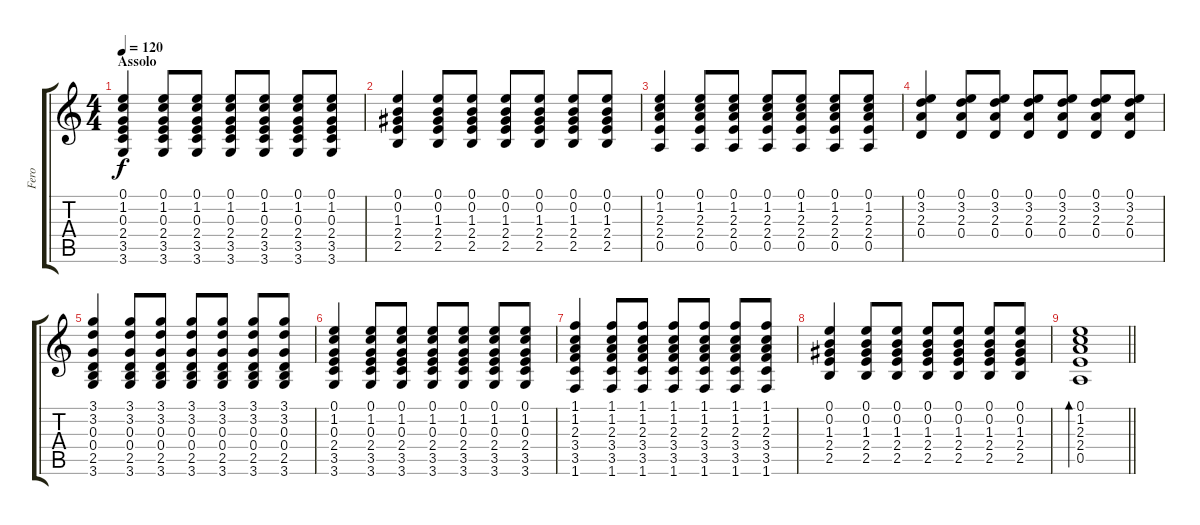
\track ("Fero" "Fero") {instrument electricguitarclean}
\staff {score tabs}
\tuning (E4 B3 G3 D3 A2 E2) {hide}
\ts (4 4)
\section ("" "Assolo")
\tempo 120
\clef g2
\ks c
(0.1 1.2 0.3 2.4 3.5 3.6).4{dy f} (0.1 1.2 0.3 2.4 3.5 3.6).8 (0.1 1.2 0.3 2.4 3.5 3.6).8 (0.1 1.2 0.3 2.4 3.5 3.6).8 (0.1 1.2 0.3 2.4 3.5 3.6).8 (0.1 1.2 0.3 2.4 3.5 3.6).8 (0.1 1.2 0.3 2.4 3.5 3.6).8 |
(0.1 0.2 1.3 2.4 2.5).4 (0.1 0.2 1.3 2.4 2.5).8 (0.1 0.2 1.3 2.4 2.5).8 (0.1 0.2 1.3 2.4 2.5).8 (0.1 0.2 1.3 2.4 2.5).8 (0.1 0.2 1.3 2.4 2.5).8 (0.1 0.2 1.3 2.4 2.5).8 |
(0.1 1.2 2.3 2.4 0.5).4 (0.1 1.2 2.3 2.4 0.5).8 (0.1 1.2 2.3 2.4 0.5).8 (0.1 1.2 2.3 2.4 0.5).8 (0.1 1.2 2.3 2.4 0.5).8 (0.1 1.2 2.3 2.4 0.5).8 (0.1 1.2 2.3 2.4 0.5).8 |
(0.1 3.2 2.3 0.4).4 (0.1 3.2 2.3 0.4).8 (0.1 3.2 2.3 0.4).8 (0.1 3.2 2.3 0.4).8 (0.1 3.2 2.3 0.4).8 (0.1 3.2 2.3 0.4).8 (0.1 3.2 2.3 0.4).8 |
(3.1 3.2 0.3 0.4 2.5 3.6).4 (3.1 3.2 0.3 0.4 2.5 3.6).8 (3.1 3.2 0.3 0.4 2.5 3.6).8 (3.1 3.2 0.3 0.4 2.5 3.6).8 (3.1 3.2 0.3 0.4 2.5 3.6).8 (3.1 3.2 0.3 0.4 2.5 3.6).8 (3.1 3.2 0.3 0.4 2.5 3.6).8 |
(0.1 1.2 0.3 2.4 3.5 3.6).4 (0.1 1.2 0.3 2.4 3.5 3.6).8 (0.1 1.2 0.3 2.4 3.5 3.6).8 (0.1 1.2 0.3 2.4 3.5 3.6).8 (0.1 1.2 0.3 2.4 3.5 3.6).8 (0.1 1.2 0.3 2.4 3.5 3.6).8 (0.1 1.2 0.3 2.4 3.5 3.6).8 |
(1.1 1.2 2.3 3.4 3.5 1.6).4 (1.1 1.2 2.3 3.4 3.5 1.6).8 (1.1 1.2 2.3 3.4 3.5 1.6).8 (1.1 1.2 2.3 3.4 3.5 1.6).8 (1.1 1.2 2.3 3.4 3.5 1.6).8 (1.1 1.2 2.3 3.4 3.5 1.6).8 (1.1 1.2 2.3 3.4 3.5 1.6).8 |
(0.1 0.2 1.3 2.4 2.5).4 (0.1 0.2 1.3 2.4 2.5).8 (0.1 0.2 1.3 2.4 2.5).8 (0.1 0.2 1.3 2.4 2.5).8 (0.1 0.2 1.3 2.4 2.5).8 (0.1 0.2 1.3 2.4 2.5).8 (0.1 0.2 1.3 2.4 2.5).8 |
\barLineRight lightlight
(0.1 1.2 2.3 2.4 0.5).1{bd 480}
